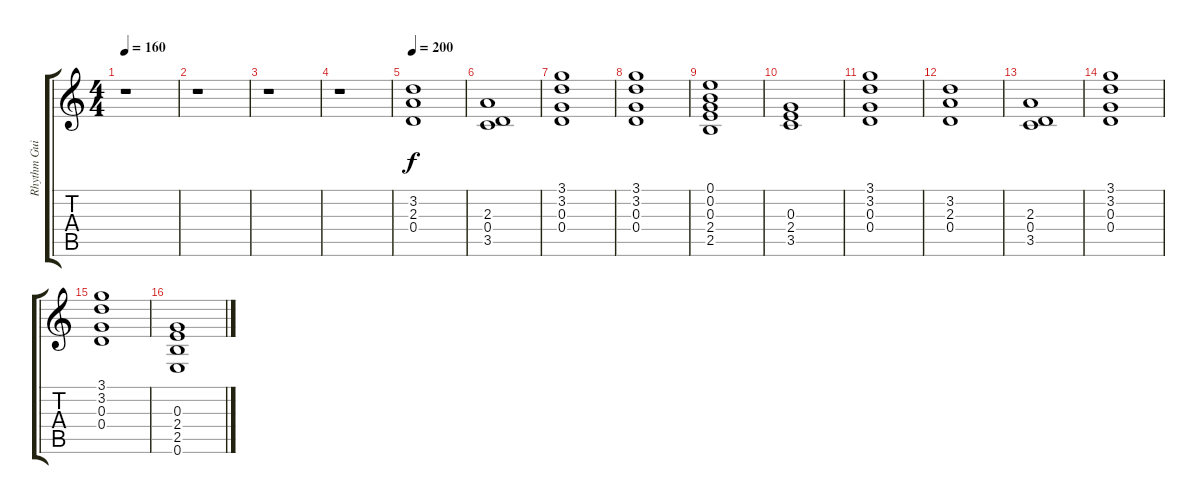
\track ("Rhythm Guitar" "Rhythm Gui") {instrument overdrivenguitar}
\staff {score tabs}
\tuning (E4 B3 G3 D3 A2 E2) {hide}
\ts (4 4)
\tempo 160
\clef g2
\ks c
r.1{dy f} |
r.1 |
r.1 |
r.1 |
\tempo 200
(3.2 2.3 0.4).1 |
(2.3 0.4 3.5).1 |
(3.1 3.2 0.3 0.4).1 |
(3.1 3.2 0.3 0.4).1 |
(0.1 0.2 0.3 2.4 2.5).1 |
(0.3 2.4 3.5).1 |
(3.1 3.2 0.3 0.4).1 |
(3.2 2.3 0.4).1 |
(2.3 0.4 3.5).1 |
(3.1 3.2 0.3 0.4).1 |
(3.1 3.2 0.3 0.4).1 |
(0.3 2.4 2.5 0.6).1
